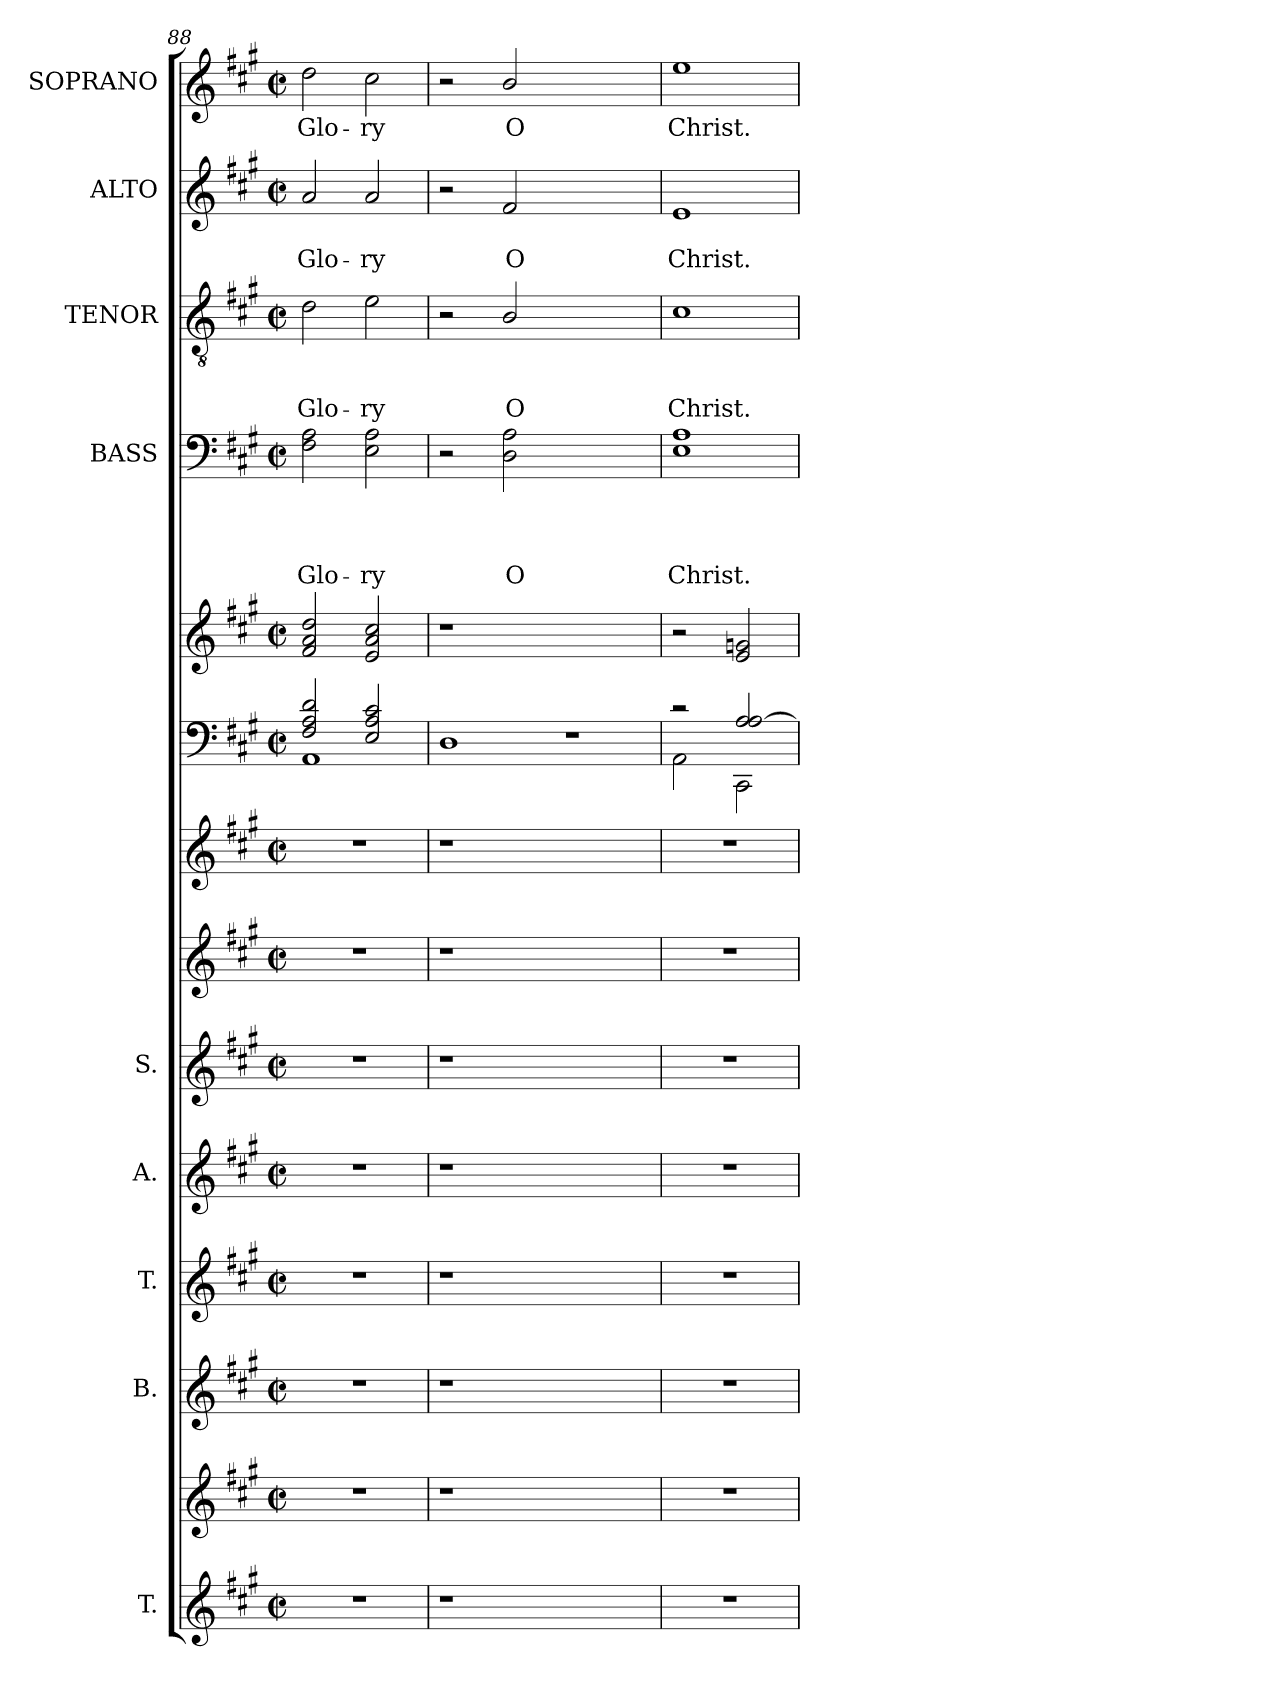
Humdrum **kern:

**kern	**kern	**kern	**kern	**kern	**kern	**kern	**kern	**kern	**kern	**kern	**text	**text	**text	**text	**kern	**text	**text	**text	**kern	**text	**text	**kern	**text
*part13	*part13	*part12	*part11	*part10	*part9	*part8	*part7	*part6	*part5	*part4	*part4	*part4	*part4	*part4	*part3	*part3	*part3	*part3	*part2	*part2	*part2	*part1	*part1
*staff14	*staff13	*staff12	*staff11	*staff10	*staff9	*staff8	*staff7	*staff6	*staff5	*staff4	*staff4	*staff4	*staff4	*staff4	*staff3	*staff3	*staff3	*staff3	*staff2	*staff2	*staff2	*staff1	*staff1
*I"T.	*	*I"B.	*I"T.	*I"A.	*I"S.	*	*	*	*	*I"BASS	*	*	*	*	*I"TENOR	*	*	*	*I"ALTO	*	*	*I"SOPRANO	*
*	*	*	*	*	*	*	*	*	*	*I'B.	*	*	*	*	*I'T.	*	*	*	*I'A.	*	*	*I'S.	*
!!LO:LB:g=z
*clefG2	*clefG2	*clefG2	*clefG2	*clefG2	*clefG2	*clefG2	*clefG2	*clefF4	*clefG2	*clefF4	*	*	*	*	*clefGv2	*	*	*	*clefG2	*	*	*clefG2	*
*k[f#c#g#]	*k[f#c#g#]	*k[f#c#g#]	*k[f#c#g#]	*k[f#c#g#]	*k[f#c#g#]	*k[f#c#g#]	*k[f#c#g#]	*k[f#c#g#]	*k[f#c#g#]	*k[f#c#g#]	*	*	*	*	*k[f#c#g#]	*	*	*	*k[f#c#g#]	*	*	*k[f#c#g#]	*
*A:	*A:	*A:	*A:	*A:	*A:	*A:	*A:	*A:	*A:	*A:	*	*	*	*	*A:	*	*	*	*A:	*	*	*A:	*
*M2/2	*M2/2	*M2/2	*M2/2	*M2/2	*M2/2	*M2/2	*M2/2	*M2/2	*M2/2	*M2/2	*	*	*	*	*M2/2	*	*	*	*M2/2	*	*	*M2/2	*
*met(c|)	*met(c|)	*met(c|)	*met(c|)	*met(c|)	*met(c|)	*met(c|)	*met(c|)	*met(c|)	*met(c|)	*met(c|)	*	*	*	*	*met(c|)	*	*	*	*met(c|)	*	*	*met(c|)	*
=88	=88	=88	=88	=88	=88	=88	=88	=88	=88	=88	=88	=88	=88	=88	=88	=88	=88	=88	=88	=88	=88	=88	=88
*	*	*	*	*	*	*	*	*^	*	*	*	*	*	*	*	*	*	*	*	*	*	*	*
!	!	!	!	!	!	!	!	!	!	!	!	!	!	!	!LO:LY:b	!	!	!	!LO:LY:b	!	!	!LO:LY:b	!	!LO:LY:b
1r	1r	1r	1r	1r	1r	1r	1r	2F#/ 2A/ 2d/	1AA	2f#/ 2a/ 2dd/	2F#\ 2A\	.	.	.	Glo-	2d\	.	.	Glo-	2a/	.	-Glo-	2dd\	Glo-
!	!	!	!	!	!	!	!	!	!	!	!	!	!	!	!LO:LY:b	!	!	!	!LO:LY:b	!	!	!LO:LY:b	!	!LO:LY:b
.	.	.	.	.	.	.	.	2E/ 2A/ 2c#/	.	2e/ 2a/ 2cc#/	2E\ 2A\	.	.	.	-ry	2e\	.	.	-ry	2a/	.	-ry	2cc#\	-ry
*	*	*	*	*	*	*	*	*v	*v	*	*	*	*	*	*	*	*	*	*	*	*	*	*	*
=89	=89	=89	=89	=89	=89	=89	=89	=89	=89	=89	=89	=89	=89	=89	=89	=89	=89	=89	=89	=89	=89	=89	=89
1r	1r	1r	1r	1r	1r	1r	1r	1D	1r	2r	.	.	.	.	2r	.	.	.	2r	.	.	2r	.
!	!	!	!	!	!	!	!	!	!	!	!	!	!	!LO:LY:b	!	!	!	!LO:LY:b	!	!	!LO:LY:b	!	!LO:LY:b
.	.	.	.	.	.	.	.	.	.	2D\ 2A\	.	.	.	O	2B/	.	.	O	2f#/	.	O	2b/	O
1ryy	1ryy	1ryy	1ryy	1ryy	1ryy	1ryy	1ryy	1r	1ryy	1ryy	.	.	.	.	1ryy	.	.	.	1ryy	.	.	1ryy	.
=90	=90	=90	=90	=90	=90	=90	=90	=90	=90	=90	=90	=90	=90	=90	=90	=90	=90	=90	=90	=90	=90	=90	=90
*	*	*	*	*	*	*	*	*^	*	*	*	*	*	*	*	*	*	*	*	*	*	*	*
!	!	!	!	!	!	!	!	!	!	!	!	!	!	!	!LO:LY:b	!	!	!	!LO:LY:b	!	!	!LO:LY:b	!	!LO:LY:b
1r	1r	1r	1r	1r	1r	1r	1r	2rc	2AA\	2r	1E 1A	.	.	.	Christ.	1c#	.	.	Christ.	1e	.	Christ.	1ee	Christ.
.	.	.	.	.	.	.	.	2A/ [>2A/	2CC#\	2e/ 2gn/	.	.	.	.	.	.	.	.	.	.	.	.	.	.
*	*	*	*	*	*	*	*	*v	*v	*	*	*	*	*	*	*	*	*	*	*	*	*	*	*
=	=	=	=	=	=	=	=	=	=	=	=	=	=	=	=	=	=	=	=	=	=	=	=
*-	*-	*-	*-	*-	*-	*-	*-	*-	*-	*-	*-	*-	*-	*-	*-	*-	*-	*-	*-	*-	*-	*-	*-
